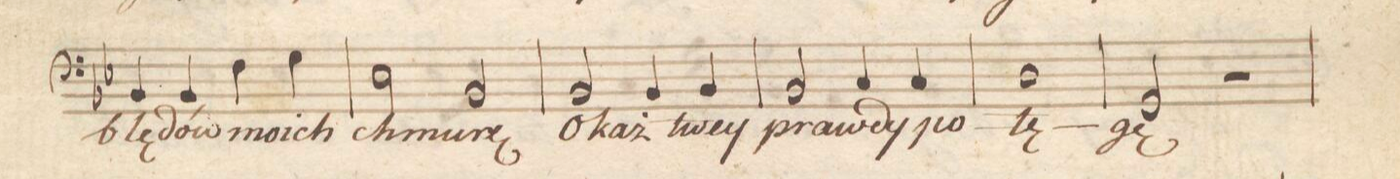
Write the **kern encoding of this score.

**kern	**text	**dynam
*I"Baſso.	*	*
*clefF4	*	*
*k[b-e-]	*	*
*met(C.|)	*	*
*M2/2	*	*
4BB-/	blę-	.
4BB-/	-dów	.
4F\	mo-	.
4G\	-ich	.
=43	=43	=43
2E-\	chmu-	.
2BB-/	-rę	.
=44	=44	=44
2BB-/	o-	.
4BB-/	-każ	.
4BB-/	twey	.
=45	=45	=45
2BB-/	pra-	.
4C/	-wdy	.
4C/	po-	.
=46	=46	=46
1D	-tę-	.
=47	=47	=47
2GG/	-gę	.
2r	.	.
=48	=48	=48
*-	*-	*-
